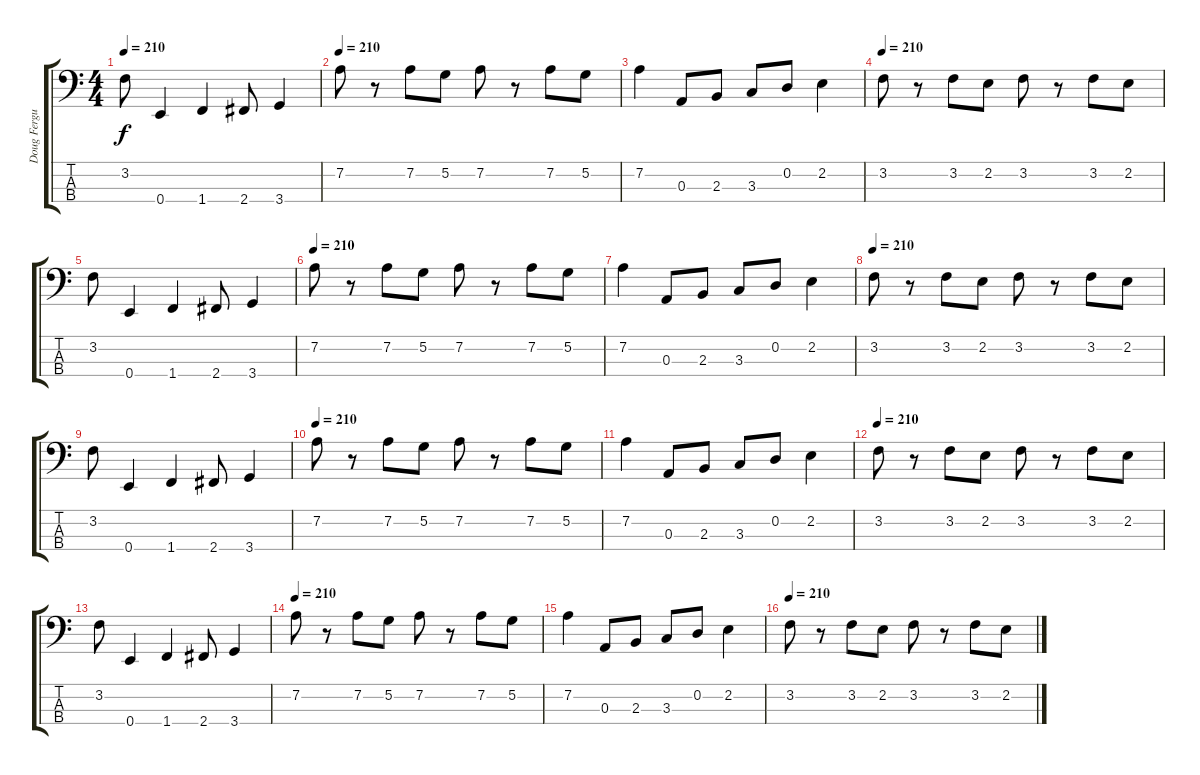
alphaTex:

\track ("Doug Ferguson" "Doug Fergu") {instrument electricbassfinger}
\staff {score tabs}
\tuning (G2 D2 A1 E1) {hide}
\ts (4 4)
\tempo 210
\clef f4
\ks c
3.2.8{dy f} 0.4.4 1.4.4 2.4.8 3.4.4 |
\tempo 210
7.2.8 r.8 7.2.8 5.2.8 7.2.8 r.8 7.2.8 5.2.8 |
7.2.4 0.3.8 2.3.8 3.3.8 0.2.8 2.2.4 |
\tempo 210
3.2.8 r.8 3.2.8 2.2.8 3.2.8 r.8 3.2.8 2.2.8 |
3.2.8 0.4.4 1.4.4 2.4.8 3.4.4 |
\tempo 210
7.2.8 r.8 7.2.8 5.2.8 7.2.8 r.8 7.2.8 5.2.8 |
7.2.4 0.3.8 2.3.8 3.3.8 0.2.8 2.2.4 |
\tempo 210
3.2.8 r.8 3.2.8 2.2.8 3.2.8 r.8 3.2.8 2.2.8 |
3.2.8 0.4.4 1.4.4 2.4.8 3.4.4 |
\tempo 210
7.2.8 r.8 7.2.8 5.2.8 7.2.8 r.8 7.2.8 5.2.8 |
7.2.4 0.3.8 2.3.8 3.3.8 0.2.8 2.2.4 |
\tempo 210
3.2.8 r.8 3.2.8 2.2.8 3.2.8 r.8 3.2.8 2.2.8 |
3.2.8 0.4.4 1.4.4 2.4.8 3.4.4 |
\tempo 210
7.2.8 r.8 7.2.8 5.2.8 7.2.8 r.8 7.2.8 5.2.8 |
7.2.4 0.3.8 2.3.8 3.3.8 0.2.8 2.2.4 |
\tempo 210
3.2.8 r.8 3.2.8 2.2.8 3.2.8 r.8 3.2.8 2.2.8
